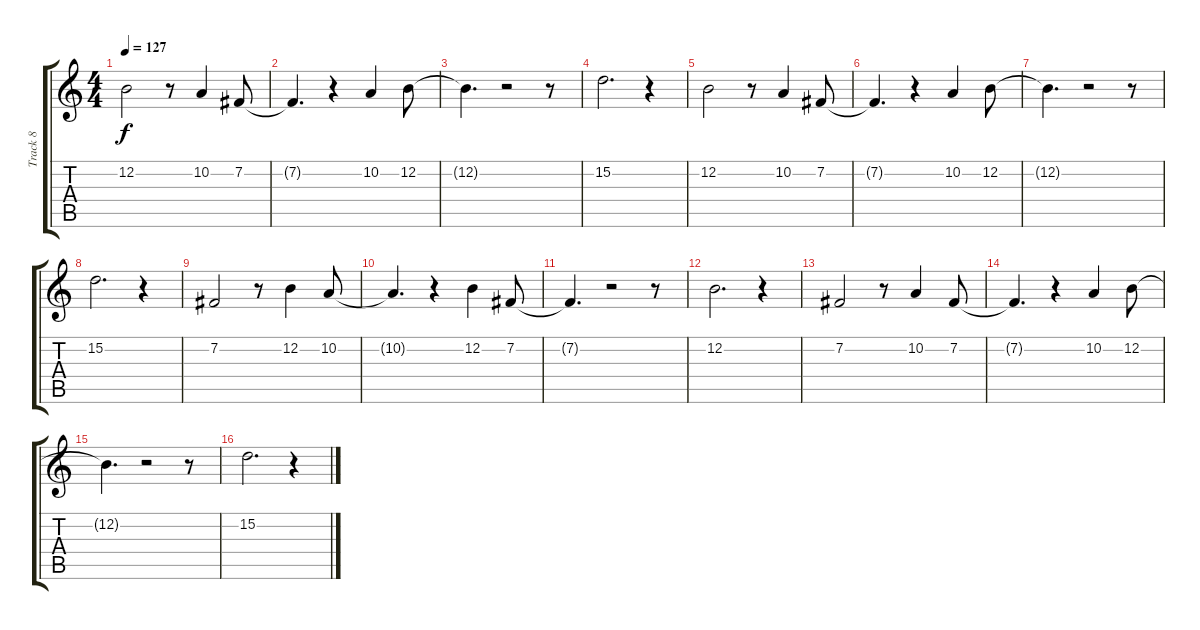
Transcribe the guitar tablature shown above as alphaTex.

\track ("Track 8" "Track 8") {instrument drawbarorgan}
\staff {score tabs}
\tuning (E4 B3 G3 D3 A2 E2) {hide}
\ts (4 4)
\tempo 127
\clef g2
\ks c
12.2.2{dy f} r.8 10.2.4 7.2.8 |
7.2{t}.4{d} r.4 10.2.4 12.2.8 |
12.2{t}.4{d} r.2 r.8 |
15.2.2{d} r.4 |
12.2.2 r.8 10.2.4 7.2.8 |
7.2{t}.4{d} r.4 10.2.4 12.2.8 |
12.2{t}.4{d} r.2 r.8 |
15.2.2{d} r.4 |
7.2.2 r.8 12.2.4 10.2.8 |
10.2{t}.4{d} r.4 12.2.4 7.2.8 |
7.2{t}.4{d} r.2 r.8 |
12.2.2{d} r.4 |
7.2.2 r.8 10.2.4 7.2.8 |
7.2{t}.4{d} r.4 10.2.4 12.2.8 |
12.2{t}.4{d} r.2 r.8 |
15.2.2{d} r.4
